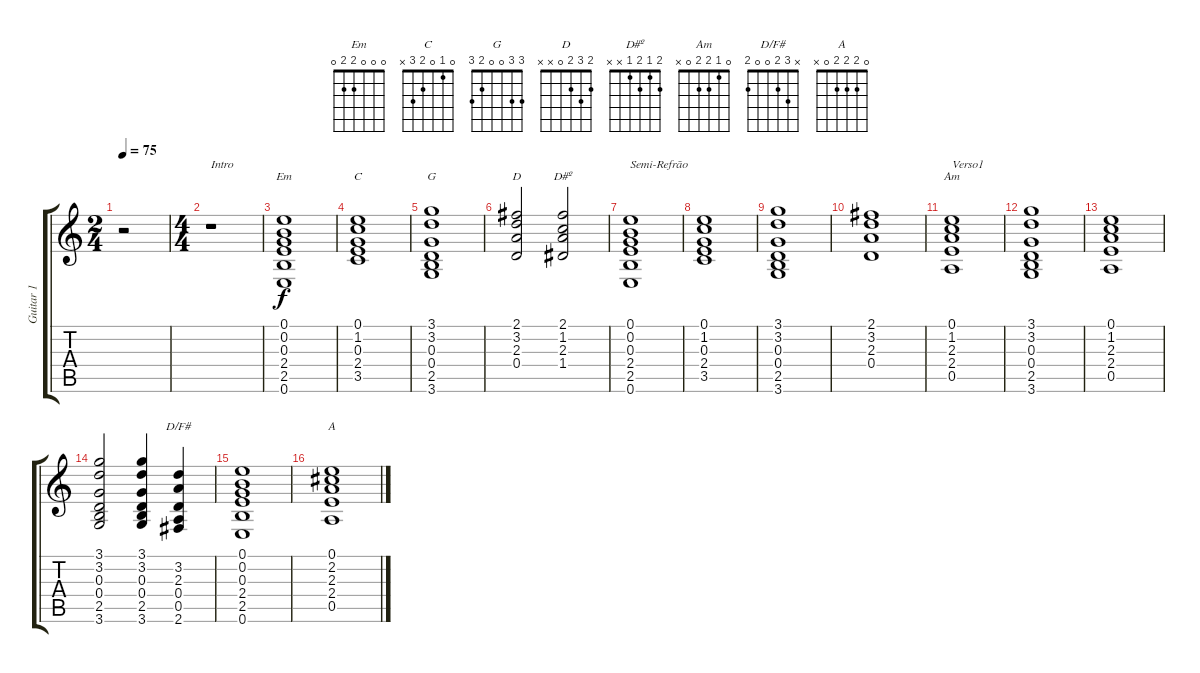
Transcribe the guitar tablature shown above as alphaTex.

\track ("Guitar 1" "Guitar 1") {instrument overdrivenguitar}
\staff {score tabs}
\tuning (E4 B3 G3 D3 A2 E2) {hide}
\chord ("Em" 0 0 0 2 2 0)
\chord ("C" 0 1 0 2 3 x)
\chord ("G" 3 3 0 0 2 3)
\chord ("D" 2 3 2 0 x x)
\chord ("D#º" 2 1 2 1 x x)
\chord ("Am" 0 1 2 2 0 x)
\chord ("D/F#" x 3 2 0 0 2)
\chord ("A" 0 2 2 2 0 x)
\ts (2 4)
\tempo 75
\clef g2
\ks c
r.2{dy f instrument overdrivenguitar} |
\ts (4 4)
r.1{txt "Intro"} |
(0.1 0.2 0.3 2.4 2.5 0.6).1{ch "Em"} |
(0.1 1.2 0.3 2.4 3.5).1{ch "C"} |
(3.1 3.2 0.3 0.4 2.5 3.6).1{ch "G"} |
(2.1 3.2 2.3 0.4).2{ch "D"} (2.1 1.2 2.3 1.4).2{ch "D#º"} |
(0.1 0.2 0.3 2.4 2.5 0.6).1{txt "Semi-Refrão"} |
(0.1 1.2 0.3 2.4 3.5).1 |
(3.1 3.2 0.3 0.4 2.5 3.6).1 |
(2.1 3.2 2.3 0.4).1 |
(0.1 1.2 2.3 2.4 0.5).1{ch "Am" txt "Verso1"} |
(3.1 3.2 0.3 0.4 2.5 3.6).1 |
(0.1 1.2 2.3 2.4 0.5).1 |
(3.1 3.2 0.3 0.4 2.5 3.6).2 (3.1 3.2 0.3 0.4 2.5 3.6).4 (3.2 2.3 0.4 0.5 2.6).4{ch "D/F#"} |
(0.1 0.2 0.3 2.4 2.5 0.6).1 |
(0.1 2.2 2.3 2.4 0.5).1{ch "A"}
